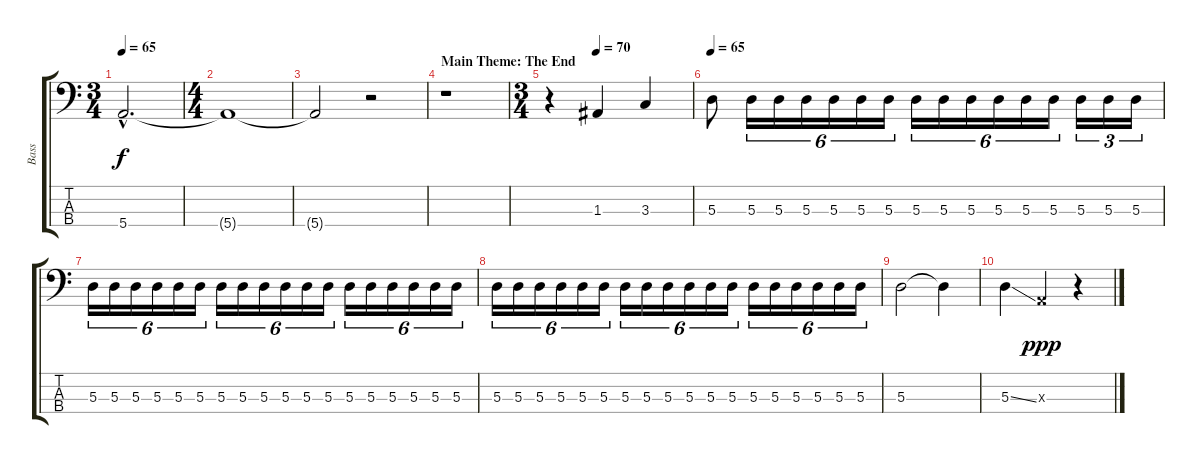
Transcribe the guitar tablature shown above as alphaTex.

\track ("Bass" "Bass") {instrument electricbassfinger}
\staff {score tabs}
\tuning (G2 D2 A1 E1) {hide}
\ts (3 4)
\tempo 65
\clef f4
\ks c
5.4{hac t}.2{d dy f} |
\ts (4 4)
5.4{t}.1 |
5.4{t}.2 r.2 |
\section ("" "Main Theme: The End")
r.1 |
\ts (3 4)
\tempo (70 0.3333333333333333)
r.4 1.3.4 3.3.4 |
\tempo 65
5.3.8 5.3.16{tu (6 4)} 5.3.16{tu (6 4)} 5.3.16{tu (6 4)} 5.3.16{tu (6 4)} 5.3.16{tu (6 4)} 5.3.16{tu (6 4)} 5.3.16{tu (6 4)} 5.3.16{tu (6 4)} 5.3.16{tu (6 4)} 5.3.16{tu (6 4)} 5.3.16{tu (6 4)} 5.3.16{tu (6 4)} 5.3.16{tu (3 2)} 5.3.16{tu (3 2)} 5.3.16{tu (3 2)} |
5.3.16{tu (6 4)} 5.3.16{tu (6 4)} 5.3.16{tu (6 4)} 5.3.16{tu (6 4)} 5.3.16{tu (6 4)} 5.3.16{tu (6 4)} 5.3.16{tu (6 4)} 5.3.16{tu (6 4)} 5.3.16{tu (6 4)} 5.3.16{tu (6 4)} 5.3.16{tu (6 4)} 5.3.16{tu (6 4)} 5.3.16{tu (6 4)} 5.3.16{tu (6 4)} 5.3.16{tu (6 4)} 5.3.16{tu (6 4)} 5.3.16{tu (6 4)} 5.3.16{tu (6 4)} |
5.3.16{tu (6 4)} 5.3.16{tu (6 4)} 5.3.16{tu (6 4)} 5.3.16{tu (6 4)} 5.3.16{tu (6 4)} 5.3.16{tu (6 4)} 5.3.16{tu (6 4)} 5.3.16{tu (6 4)} 5.3.16{tu (6 4)} 5.3.16{tu (6 4)} 5.3.16{tu (6 4)} 5.3.16{tu (6 4)} 5.3.16{tu (6 4)} 5.3.16{tu (6 4)} 5.3.16{tu (6 4)} 5.3.16{tu (6 4)} 5.3.16{tu (6 4)} 5.3.16{tu (6 4)} |
5.3.2 5.3{t}.4 |
5.3{ss}.4 0.3{x}.4{dy ppp} r.4
